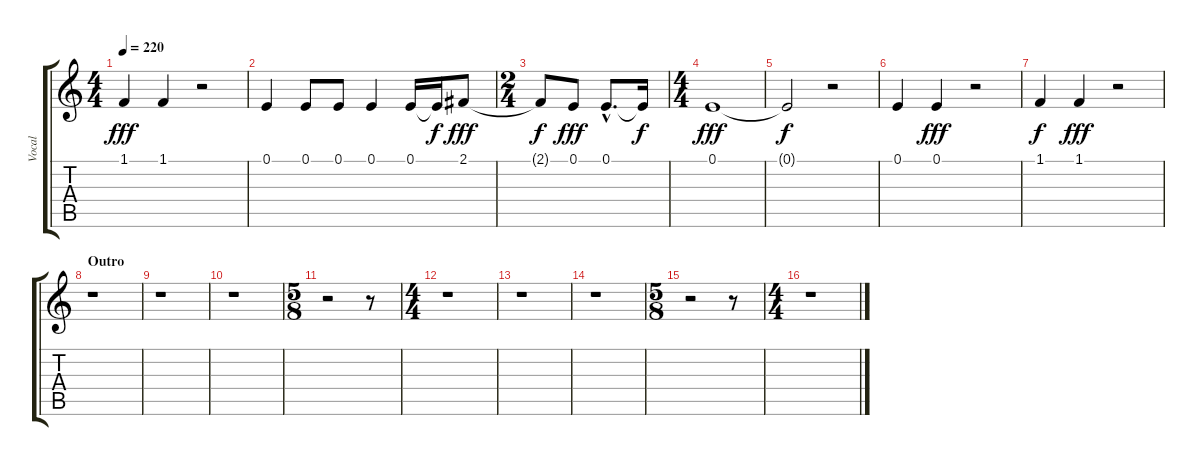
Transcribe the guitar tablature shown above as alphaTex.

\track ("Vocal" "Vocal") {instrument lead6voice}
\staff {score tabs}
\tuning (E4 B3 G3 D3 A2 E2) {hide}
\ts (4 4)
\tempo 220
\clef g2
\ks c
1.1.4{dy fff} 1.1.4 r.2 |
0.1.4 0.1.8 0.1.8 0.1.4 0.1.16 0.1{t}.16{dy f} 2.1.8{dy fff} |
\ts (2 4)
2.1{t}.8{dy f} 0.1.8{dy fff} 0.1{hac}.8{d} 0.1{t}.16{dy f} |
\ts (4 4)
0.1.1{dy fff} |
0.1{t}.2{dy f} r.2 |
0.1.4 0.1.4{dy fff} r.2 |
1.1.4{dy f} 1.1.4{dy fff} r.2 |
\section ("" "Outro")
r.1 |
r.1 |
r.1 |
\ts (5 8)
r.2 r.8 |
\ts (4 4)
r.1 |
r.1 |
r.1 |
\ts (5 8)
r.2 r.8 |
\ts (4 4)
r.1
